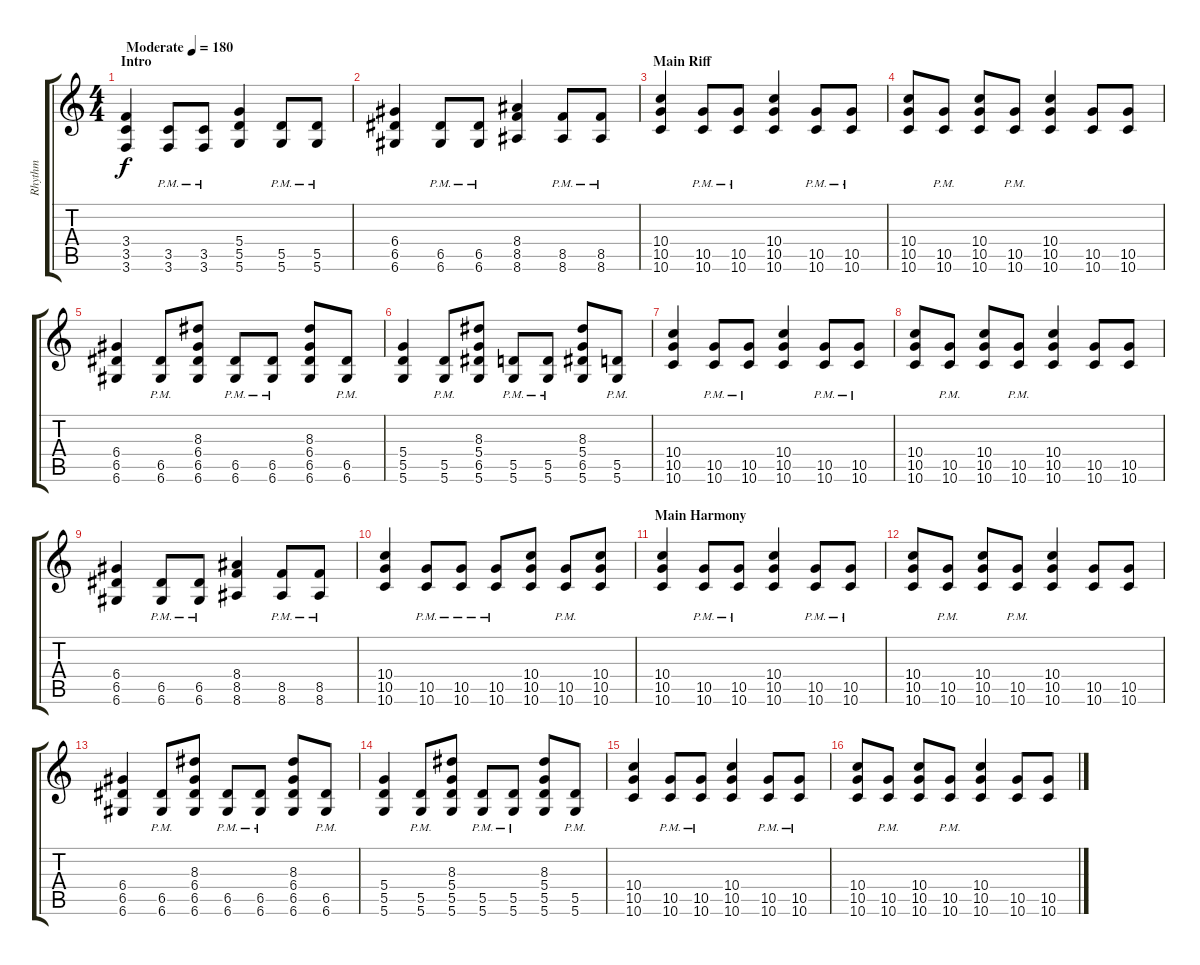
\track ("Rhythm" "Rhythm") {instrument distortionguitar}
\staff {score tabs}
\tuning (E4 B3 G3 D3 A2 D2) {hide}
\ts (4 4)
\section ("" "Intro")
\tempo (180 "Moderate")
\clef g2
\ks c
(3.4 3.5 3.6).4{dy f instrument distortionguitar} (3.5{pm} 3.6{pm}).8 (3.5{pm} 3.6{pm}).8 (5.4 5.5 5.6).4 (5.5{pm} 5.6{pm}).8 (5.5{pm} 5.6{pm}).8 |
(6.4 6.5 6.6).4 (6.5{pm} 6.6{pm}).8 (6.5{pm} 6.6{pm}).8 (8.4 8.5 8.6).4 (8.5{pm} 8.6{pm}).8 (8.5{pm} 8.6{pm}).8 |
\section ("" "Main Riff")
(10.4 10.5 10.6).4 (10.5{pm} 10.6{pm}).8 (10.5{pm} 10.6{pm}).8 (10.4 10.5 10.6).4 (10.5{pm} 10.6{pm}).8 (10.5{pm} 10.6{pm}).8 |
(10.4 10.5 10.6).8 (10.5{pm} 10.6{pm}).8 (10.4 10.5 10.6).8 (10.5{pm} 10.6{pm}).8 (10.4 10.5 10.6).4 (10.5 10.6).8 (10.5 10.6).8 |
(6.4 6.5 6.6).4 (6.5{pm} 6.6{pm}).8 (8.3 6.4 6.5 6.6).8 (6.5{pm} 6.6{pm}).8 (6.5{pm} 6.6{pm}).8 (8.3 6.4 6.5 6.6).8 (6.5{pm} 6.6{pm}).8 |
(5.4 5.5 5.6).4 (5.5{pm} 5.6{pm}).8 (8.3 5.4 6.5 5.6).8 (5.5{pm} 5.6{pm}).8 (5.5{pm} 5.6{pm}).8 (8.3 5.4 6.5 5.6).8 (5.5{pm} 5.6{pm}).8 |
(10.4 10.5 10.6).4 (10.5{pm} 10.6{pm}).8 (10.5{pm} 10.6{pm}).8 (10.4 10.5 10.6).4 (10.5{pm} 10.6{pm}).8 (10.5{pm} 10.6{pm}).8 |
(10.4 10.5 10.6).8 (10.5{pm} 10.6{pm}).8 (10.4 10.5 10.6).8 (10.5{pm} 10.6{pm}).8 (10.4 10.5 10.6).4 (10.5 10.6).8 (10.5 10.6).8 |
(6.4 6.5 6.6).4 (6.5{pm} 6.6{pm}).8 (6.5{pm} 6.6{pm}).8 (8.4 8.5 8.6).4 (8.5{pm} 8.6{pm}).8 (8.5{pm} 8.6{pm}).8 |
(10.4 10.5 10.6).4 (10.5{pm} 10.6{pm}).8 (10.5{pm} 10.6{pm}).8 (10.5{pm} 10.6{pm}).8 (10.4 10.5 10.6).8 (10.5{pm} 10.6{pm}).8 (10.4 10.5 10.6).8 |
\section ("" "Main Harmony")
(10.4 10.5 10.6).4 (10.5{pm} 10.6{pm}).8 (10.5{pm} 10.6{pm}).8 (10.4 10.5 10.6).4 (10.5{pm} 10.6{pm}).8 (10.5{pm} 10.6{pm}).8 |
(10.4 10.5 10.6).8 (10.5{pm} 10.6{pm}).8 (10.4 10.5 10.6).8 (10.5{pm} 10.6{pm}).8 (10.4 10.5 10.6).4 (10.5 10.6).8 (10.5 10.6).8 |
(6.4 6.5 6.6).4 (6.5{pm} 6.6{pm}).8 (8.3 6.4 6.5 6.6).8 (6.5{pm} 6.6{pm}).8 (6.5{pm} 6.6{pm}).8 (8.3 6.4 6.5 6.6).8 (6.5{pm} 6.6{pm}).8 |
(5.4 5.5 5.6).4 (5.5{pm} 5.6{pm}).8 (8.3 5.4 5.5 5.6).8 (5.5{pm} 5.6{pm}).8 (5.5{pm} 5.6{pm}).8 (8.3 5.4 5.5 5.6).8 (5.5{pm} 5.6{pm}).8 |
(10.4 10.5 10.6).4 (10.5{pm} 10.6{pm}).8 (10.5{pm} 10.6{pm}).8 (10.4 10.5 10.6).4 (10.5{pm} 10.6{pm}).8 (10.5{pm} 10.6{pm}).8 |
(10.4 10.5 10.6).8 (10.5{pm} 10.6{pm}).8 (10.4 10.5 10.6).8 (10.5{pm} 10.6{pm}).8 (10.4 10.5 10.6).4 (10.5 10.6).8 (10.5 10.6).8
